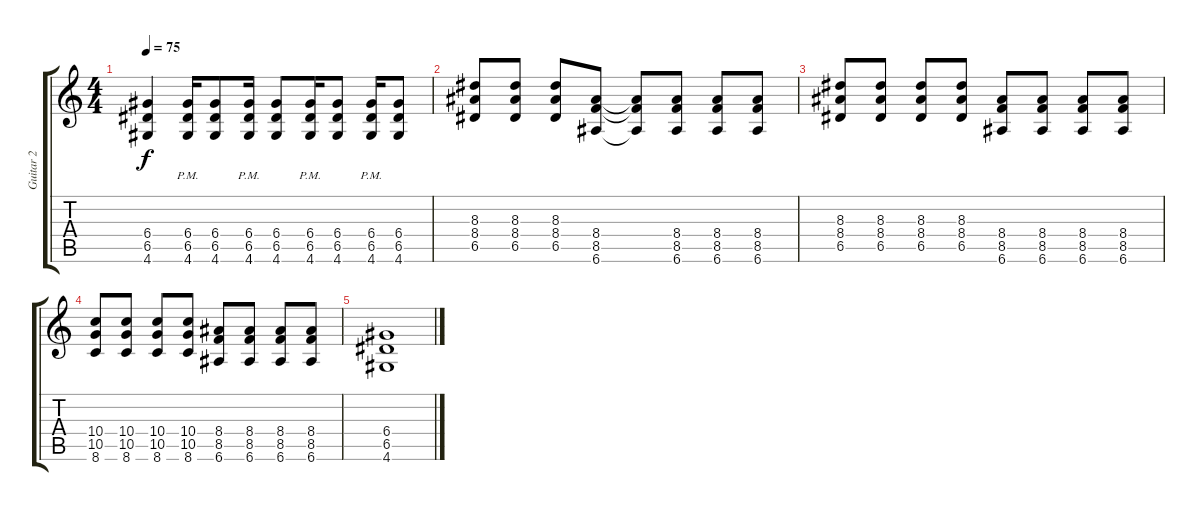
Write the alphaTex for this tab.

\track ("Guitar 2" "Guitar 2") {instrument distortionguitar}
\staff {score tabs}
\tuning (E4 B3 G3 D3 A2 E2) {hide}
\ts (4 4)
\tempo 75
\clef g2
\ks c
(6.4 6.5 4.6).4{dy f} (6.4{pm} 6.5{pm} 4.6{pm}).16 (6.4 6.5 4.6).8 (6.4{pm} 6.5{pm} 4.6{pm}).16 (6.4 6.5 4.6).8 (6.4{pm} 6.5{pm} 4.6{pm}).16 (6.4 6.5 4.6).8 (6.4{pm} 6.5{pm} 4.6{pm}).16 (6.4 6.5 4.6).8 |
(8.3 8.4 6.5).8 (8.3 8.4 6.5).8 (8.3 8.4 6.5).8 (8.4 8.5 6.6).8 (8.4{t} 8.5{t} 6.6{t}).8 (8.4 8.5 6.6).8 (8.4 8.5 6.6).8 (8.4 8.5 6.6).8 |
(8.3 8.4 6.5).8 (8.3 8.4 6.5).8 (8.3 8.4 6.5).8 (8.3 8.4 6.5).8 (8.4 8.5 6.6).8 (8.4 8.5 6.6).8 (8.4 8.5 6.6).8 (8.4 8.5 6.6).8 |
(10.4 10.5 8.6).8 (10.4 10.5 8.6).8 (10.4 10.5 8.6).8 (10.4 10.5 8.6).8 (8.4 8.5 6.6).8 (8.4 8.5 6.6).8 (8.4 8.5 6.6).8 (8.4 8.5 6.6).8 |
(6.4 6.5 4.6).1
